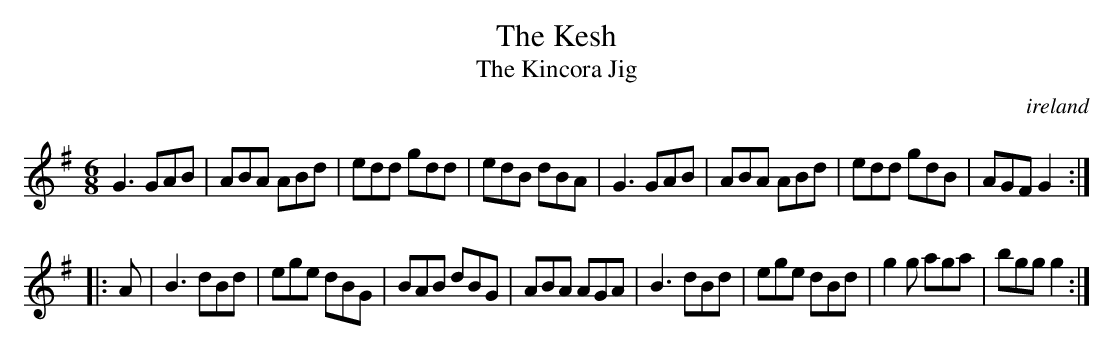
X:1
T:Kesh, The
O:ireland
T:Kincora Jig, The
O:ireland
M:6/8
K:G
G3 GAB|ABA ABd|edd gdd|edB dBA|\
G3 GAB|ABA ABd|edd gdB|AGF G2:|*
|:A|\
B3 dBd|ege dBG|BAB dBG|ABA AGA|\
B3 dBd|ege dBd|g2g aga|bgg g2:|
